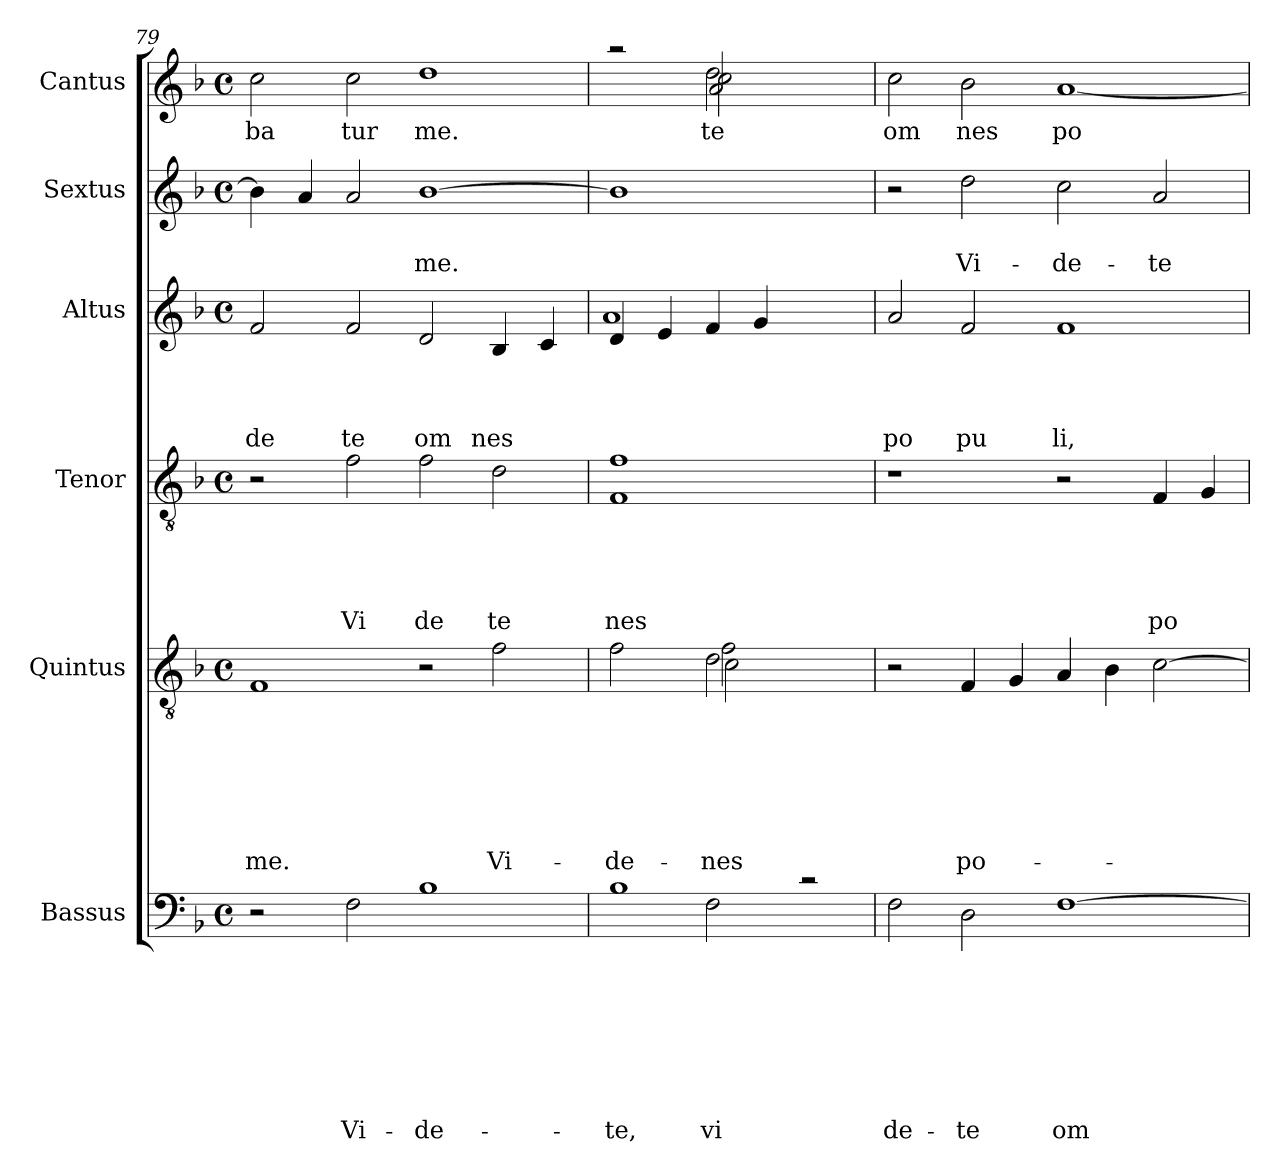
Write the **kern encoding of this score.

**kern	**text	**text	**text	**text	**text	**text	**text	**text	**kern	**text	**text	**text	**text	**text	**text	**text	**kern	**text	**text	**text	**text	**text	**kern	**text	**text	**text	**text	**kern	**text	**text	**kern	**text
*part6	*part6	*part6	*part6	*part6	*part6	*part6	*part6	*part6	*part5	*part5	*part5	*part5	*part5	*part5	*part5	*part5	*part4	*part4	*part4	*part4	*part4	*part4	*part3	*part3	*part3	*part3	*part3	*part2	*part2	*part2	*part1	*part1
*staff6	*staff6	*staff6	*staff6	*staff6	*staff6	*staff6	*staff6	*staff6	*staff5	*staff5	*staff5	*staff5	*staff5	*staff5	*staff5	*staff5	*staff4	*staff4	*staff4	*staff4	*staff4	*staff4	*staff3	*staff3	*staff3	*staff3	*staff3	*staff2	*staff2	*staff2	*staff1	*staff1
*I"Bassus	*	*	*	*	*	*	*	*	*I"Quintus	*	*	*	*	*	*	*	*I"Tenor	*	*	*	*	*	*I"Altus	*	*	*	*	*I"Sextus	*	*	*I"Cantus	*
*clefF4	*	*	*	*	*	*	*	*	*clefGv2	*	*	*	*	*	*	*	*clefGv2	*	*	*	*	*	*clefG2	*	*	*	*	*clefG2	*	*	*clefG2	*
*k[b-]	*	*	*	*	*	*	*	*	*k[b-]	*	*	*	*	*	*	*	*k[b-]	*	*	*	*	*	*k[b-]	*	*	*	*	*k[b-]	*	*	*k[b-]	*
*F:	*	*	*	*	*	*	*	*	*F:	*	*	*	*	*	*	*	*F:	*	*	*	*	*	*F:	*	*	*	*	*F:	*	*	*F:	*
*M4/4	*	*	*	*	*	*	*	*	*M4/4	*	*	*	*	*	*	*	*M4/4	*	*	*	*	*	*M4/4	*	*	*	*	*M4/4	*	*	*M4/4	*
*met(c)	*	*	*	*	*	*	*	*	*met(c)	*	*	*	*	*	*	*	*met(c)	*	*	*	*	*	*met(c)	*	*	*	*	*met(c)	*	*	*met(c)	*
=79	=79	=79	=79	=79	=79	=79	=79	=79	=79	=79	=79	=79	=79	=79	=79	=79	=79	=79	=79	=79	=79	=79	=79	=79	=79	=79	=79	=79	=79	=79	=79	=79
!	!	!	!	!	!	!	!	!	!	!	!	!	!	!	!	!LO:LY:b	!	!	!	!	!	!	!	!	!	!	!LO:LY:b	!	!	!	!	!LO:LY:b
2r	.	.	.	.	.	.	.	.	1F	.	.	.	.	.	.	me.	2r	.	.	.	.	.	2f/	.	.	.	de	4b-\]	.	.	2cc\	ba
.	.	.	.	.	.	.	.	.	.	.	.	.	.	.	.	.	.	.	.	.	.	.	.	.	.	.	.	4a/	.	.	.	.
!	!	!	!	!	!	!	!	!LO:LY:b	!	!	!	!	!	!	!	!	!	!	!	!	!	!LO:LY:b	!	!	!	!	!LO:LY:b	!	!	!	!	!LO:LY:b
2F\	.	.	.	.	.	.	.	Vi-	.	.	.	.	.	.	.	.	2f\	.	.	.	.	Vi	2f/	.	.	.	te	2a/	.	.	2cc\	tur
!	!	!	!	!	!	!	!	!LO:LY:b	!	!	!	!	!	!	!	!	!	!	!	!	!	!LO:LY:b	!	!	!	!	!LO:LY:b	!	!	!LO:LY:b	!	!LO:LY:b
1B-	.	.	.	.	.	.	.	-de-	2r	.	.	.	.	.	.	.	2f\	.	.	.	.	de	2d/	.	.	.	om	[>1b-	.	me.	1dd	me.
!	!	!	!	!	!	!	!	!	!	!	!	!	!	!	!	!LO:LY:b	!	!	!	!	!	!LO:LY:b	!	!	!	!	!LO:LY:b	!	!	!	!	!
.	.	.	.	.	.	.	.	.	2f\	.	.	.	.	.	.	Vi-	2d\	.	.	.	.	te	4B-/	.	.	.	nes	.	.	.	.	.
.	.	.	.	.	.	.	.	.	.	.	.	.	.	.	.	.	.	.	.	.	.	.	4c/	.	.	.	.	.	.	.	.	.
=80	=80	=80	=80	=80	=80	=80	=80	=80	=80	=80	=80	=80	=80	=80	=80	=80	=80	=80	=80	=80	=80	=80	=80	=80	=80	=80	=80	=80	=80	=80	=80	=80
!	!	!	!	!	!	!	!	!LO:LY:b	!	!	!	!	!	!	!	!LO:LY:b	!	!	!	!	!	!LO:LY:b	!	!	!	!	!	!	!	!	!	!
*^	*	*	*	*	*	*	*	*	*^	*	*	*	*	*	*	*	*	*	*	*	*	*	*^	*	*	*	*	*	*	*	*^	*
*	*	*	*	*	*	*	*	*	*	*	*^	*	*	*	*	*	*	*	*	*	*	*	*	*	*	*	*	*	*	*	*	*	*	*	*^	*
1B-	2ryy	.	.	.	.	.	.	.	-te,	2f\	2ryy	2ryy	.	.	.	.	.	.	-de-	1F 1f	.	.	.	.	nes	4d/	1a	.	.	.	.	1b-]	.	.	2raa	2ryy	2ryy	.
.	.	.	.	.	.	.	.	.	.	.	.	.	.	.	.	.	.	.	.	.	.	.	.	.	.	4e/	.	.	.	.	.	.	.	.	.	.	.	.
!	!	!	!	!	!	!	!	!	!LO:LY:b	!	!	!	!	!	!	!	!	!	!LO:LY:b	!	!	!	!	!	!	!	!	!	!	!	!	!	!	!	!	!	!	!
!	!	!	!	!	!	!	!	!	!	!	!	!	!	!	!	!	!	!	!LO:LY:b	!	!	!	!	!	!	!	!	!	!	!	!	!	!	!	!	!	!	!
!	!	!	!	!	!	!	!	!	!	!	!	!	!	!	!	!	!	!	!LO:LY:b	!	!	!	!	!	!	!	!	!	!	!	!	!	!	!	!	!	!	!LO:LY:b
!	!	!	!	!	!	!	!	!	!	!	!	!	!	!	!	!	!	!	!	!	!	!	!	!	!	!	!	!	!	!	!	!	!	!	!	!	!	!LO:LY:b
!	!	!	!	!	!	!	!	!	!	!	!	!	!	!	!	!	!	!	!	!	!	!	!	!	!	!	!	!	!	!	!	!	!	!	!	!	!	!LO:LY:b
.	2F\	.	.	.	.	.	.	.	vi-	2d\	2f\	2c\	.	.	.	.	.	.	-nes	.	.	.	.	.	.	4f/	.	.	.	.	.	.	.	.	2dd\	2cc\	2a/	te
.	.	.	.	.	.	.	.	.	.	.	.	.	.	.	.	.	.	.	.	.	.	.	.	.	.	4g/	.	.	.	.	.	.	.	.	.	.	.	.
2rc	2ryy	.	.	.	.	.	.	.	.	2ryy	2ryy	2ryy	.	.	.	.	.	.	.	2ryy	.	.	.	.	.	2ryy	2ryy	.	.	.	.	2ryy	.	.	2ryy	2ryy	2ryy	.
=81	=81	=81	=81	=81	=81	=81	=81	=81	=81	=81	=81	=81	=81	=81	=81	=81	=81	=81	=81	=81	=81	=81	=81	=81	=81	=81	=81	=81	=81	=81	=81	=81	=81	=81	=81	=81	=81	=81
!	!	!	!	!	!	!	!	!	!LO:LY:b	!	!	!	!	!	!	!	!	!	!	!	!	!	!	!	!	!	!	!	!	!	!LO:LY:b	!	!	!	!	!	!	!LO:LY:b
*v	*v	*	*	*	*	*	*	*	*	*	*	*	*	*	*	*	*	*	*	*	*	*	*	*	*	*v	*v	*	*	*	*	*	*	*	*v	*v	*v	*
*	*	*	*	*	*	*	*	*	*v	*v	*v	*	*	*	*	*	*	*	*	*	*	*	*	*	*	*	*	*	*	*	*	*	*	*
2F\	.	.	.	.	.	.	.	-de-	2r	.	.	.	.	.	.	.	1r	.	.	.	.	.	2a/	.	.	.	po	2r	.	.	2cc\	om
!	!	!	!	!	!	!	!	!LO:LY:b	!	!	!	!	!	!	!	!LO:LY:b	!	!	!	!	!	!	!	!	!	!	!LO:LY:b	!	!	!LO:LY:b	!	!LO:LY:b
2D\	.	.	.	.	.	.	.	-te	4F/	.	.	.	.	.	.	po-	.	.	.	.	.	.	2f/	.	.	.	pu	2dd\	.	Vi-	2b-\	nes
.	.	.	.	.	.	.	.	.	4G/	.	.	.	.	.	.	.	.	.	.	.	.	.	.	.	.	.	.	.	.	.	.	.
!	!	!	!	!	!	!	!	!LO:LY:b	!	!	!	!	!	!	!	!	!	!	!	!	!	!	!	!	!	!	!LO:LY:b	!	!	!LO:LY:b	!	!LO:LY:b
[>1F	.	.	.	.	.	.	.	om-	4A/	.	.	.	.	.	.	.	2r	.	.	.	.	.	1f	.	.	.	li,	2cc\	.	-de-	[<1a	po
.	.	.	.	.	.	.	.	.	4B-\	.	.	.	.	.	.	.	.	.	.	.	.	.	.	.	.	.	.	.	.	.	.	.
!	!	!	!	!	!	!	!	!	!	!	!	!	!	!	!	!	!	!	!	!	!	!LO:LY:b	!	!	!	!	!	!	!	!LO:LY:b	!	!
.	.	.	.	.	.	.	.	.	[>2c\	.	.	.	.	.	.	.	4F/	.	.	.	.	po	.	.	.	.	.	2a/	.	-te	.	.
.	.	.	.	.	.	.	.	.	.	.	.	.	.	.	.	.	4G/	.	.	.	.	.	.	.	.	.	.	.	.	.	.	.
=	=	=	=	=	=	=	=	=	=	=	=	=	=	=	=	=	=	=	=	=	=	=	=	=	=	=	=	=	=	=	=	=
*-	*-	*-	*-	*-	*-	*-	*-	*-	*-	*-	*-	*-	*-	*-	*-	*-	*-	*-	*-	*-	*-	*-	*-	*-	*-	*-	*-	*-	*-	*-	*-	*-
